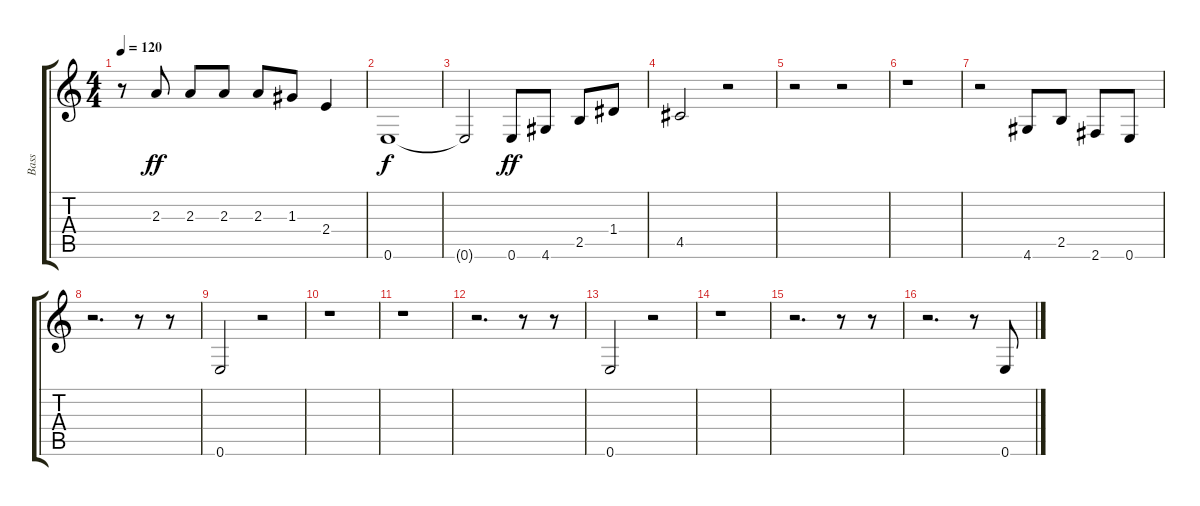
\track ("Bass" "Bass") {instrument fretlessbass}
\staff {score tabs}
\tuning (E4 B3 G3 D3 A2 E2) {hide}
\ts (4 4)
\tempo 120
\clef g2
\ks c
r.8{dy ff} 2.3.8 2.3.8 2.3.8 2.3.8 1.3.8 2.4.4 |
0.6.1{dy f} |
0.6{t}.2 0.6.8{dy ff} 4.6.8 2.5.8 1.4.8 |
4.5.2 r.2 |
r.2 r.2 |
r.1 |
r.2 4.6.8 2.5.8 2.6.8 0.6.8 |
r.2{d} r.8 r.8 |
0.6.2 r.2 |
r.1 |
r.1 |
r.2{d} r.8 r.8 |
0.6.2 r.2 |
r.1 |
r.2{d} r.8 r.8 |
r.2{d} r.8 0.6.8
